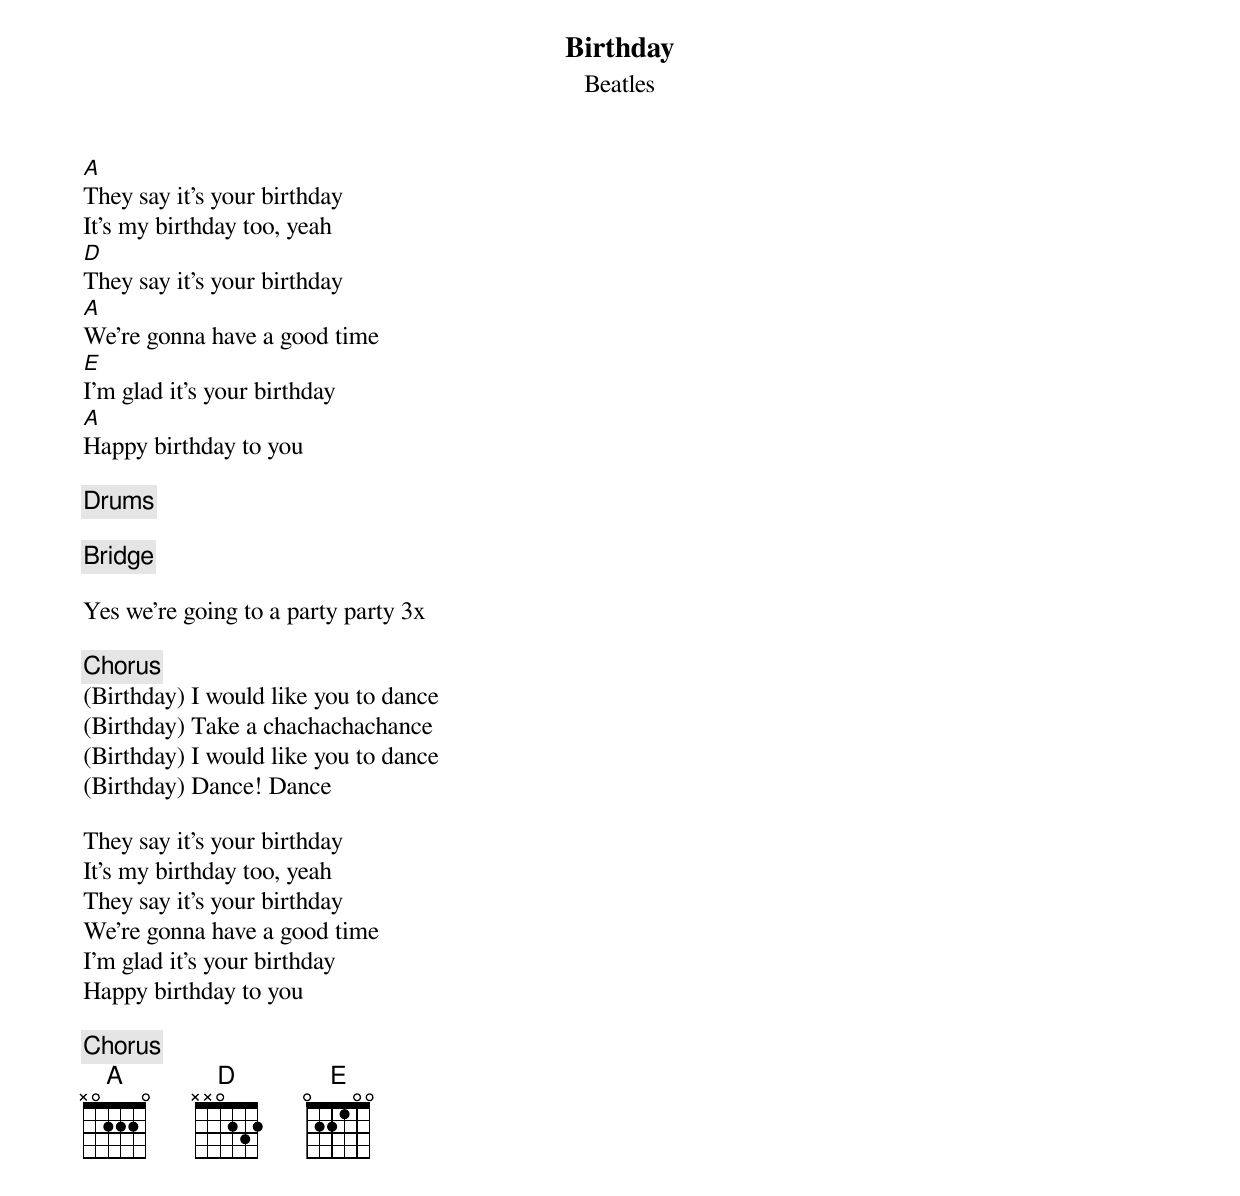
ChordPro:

{title:Birthday}
{subtitle:Beatles}
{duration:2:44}
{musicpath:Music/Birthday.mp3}
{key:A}

[A]They say it's your birthday
It's my birthday too, yeah
[D]They say it's your birthday
[A]We're gonna have a good time
[E]I'm glad it's your birthday
[A]Happy birthday to you

{c:Drums}

{c:Bridge}

Yes we're going to a party party 3x

{c:Chorus}
(Birthday) I would like you to dance
(Birthday) Take a chachachachance
(Birthday) I would like you to dance
(Birthday) Dance! Dance

They say it's your birthday
It's my birthday too, yeah
They say it's your birthday
We're gonna have a good time
I'm glad it's your birthday
Happy birthday to you

{c:Chorus}
